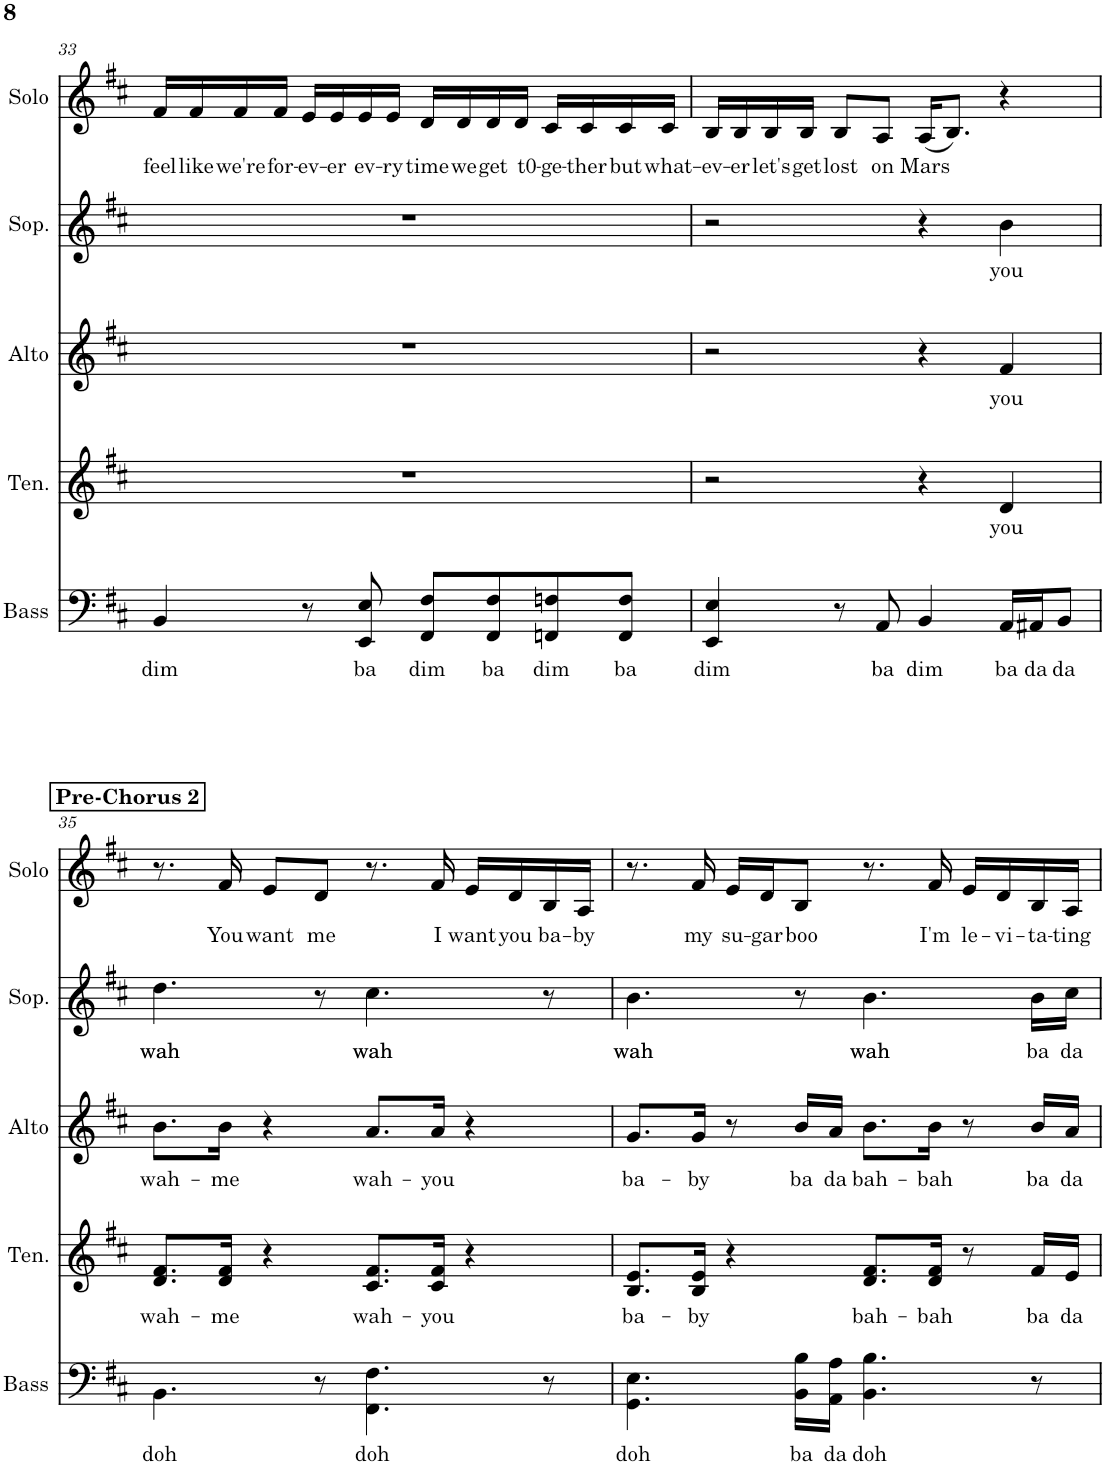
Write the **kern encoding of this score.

**kern	**text	**kern	**text	**kern	**text	**kern	**text	**kern	**text
*part5	*part5	*part4	*part4	*part3	*part3	*part2	*part2	*part1	*part1
*staff5	*staff5	*staff4	*staff4	*staff3	*staff3	*staff2	*staff2	*staff1	*staff1
*I"Bass	*	*I"Tenor	*	*I"Alto	*	*I"Soprano	*	*I"Solo	*
*I'Bass	*	*I'Ten.	*	*I'Alto	*	*I'Sop.	*	*I'Solo	*
!!LO:PB:g=z
*clefF4	*	*clefG2	*	*clefG2	*	*clefG2	*	*clefG2	*
*k[f#c#]	*	*k[f#c#]	*	*k[f#c#]	*	*k[f#c#]	*	*k[f#c#]	*
*M4/4	*	*M4/4	*	*M4/4	*	*M4/4	*	*M4/4	*
=33	=33	=33	=33	=33	=33	=33	=33	=33	=33
!	!LO:LY:b	!	!	!	!	!	!	!	!LO:LY:b
4BB/	dim	1r	.	1r	.	1r	.	16f#/LL	feel
!	!	!	!	!	!	!	!	!	!LO:LY:b
.	.	.	.	.	.	.	.	16f#/	like
!	!	!	!	!	!	!	!	!	!LO:LY:b
.	.	.	.	.	.	.	.	16f#/	we're
!	!	!	!	!	!	!	!	!	!LO:LY:b
.	.	.	.	.	.	.	.	16f#/JJ	for-
!	!	!	!	!	!	!	!	!	!LO:LY:b
8r	.	.	.	.	.	.	.	16e/LL	-ev-
!	!	!	!	!	!	!	!	!	!LO:LY:b
.	.	.	.	.	.	.	.	16e/	-er
!	!LO:LY:b	!	!	!	!	!	!	!	!LO:LY:b
8EE/ 8E/	ba	.	.	.	.	.	.	16e/	ev-
!	!	!	!	!	!	!	!	!	!LO:LY:b
.	.	.	.	.	.	.	.	16e/JJ	-ry
!	!LO:LY:b	!	!	!	!	!	!	!	!LO:LY:b
8FF#/ 8F#/L	dim	.	.	.	.	.	.	16d/LL	time
!	!	!	!	!	!	!	!	!	!LO:LY:b
.	.	.	.	.	.	.	.	16d/	we
!	!LO:LY:b	!	!	!	!	!	!	!	!LO:LY:b
8FF#/ 8F#/	ba	.	.	.	.	.	.	16d/	get
!	!	!	!	!	!	!	!	!	!LO:LY:b
.	.	.	.	.	.	.	.	16d/JJ	t0-
!	!LO:LY:b	!	!	!	!	!	!	!	!LO:LY:b
8FFn/ 8Fn/	dim	.	.	.	.	.	.	16c#/LL	-ge-
!	!	!	!	!	!	!	!	!	!LO:LY:b
.	.	.	.	.	.	.	.	16c#/	-ther
!	!LO:LY:b	!	!	!	!	!	!	!	!LO:LY:b
8FF/ 8F/J	ba	.	.	.	.	.	.	16c#/	but
!	!	!	!	!	!	!	!	!	!LO:LY:b
.	.	.	.	.	.	.	.	16c#/JJ	what-
=34	=34	=34	=34	=34	=34	=34	=34	=34	=34
!	!LO:LY:b	!	!	!	!	!	!	!	!LO:LY:b
4EE/ 4E/	dim	2r	.	2r	.	2r	.	16B/LL	-ev-
!	!	!	!	!	!	!	!	!	!LO:LY:b
.	.	.	.	.	.	.	.	16B/	-er
!	!	!	!	!	!	!	!	!	!LO:LY:b
.	.	.	.	.	.	.	.	16B/	let's
!	!	!	!	!	!	!	!	!	!LO:LY:b
.	.	.	.	.	.	.	.	16B/JJ	get
!	!	!	!	!	!	!	!	!	!LO:LY:b
8r	.	.	.	.	.	.	.	8B/L	lost
!	!LO:LY:b	!	!	!	!	!	!	!	!LO:LY:b
8AA/	ba	.	.	.	.	.	.	8A/J	on
!	!LO:LY:b	!	!	!	!	!	!	!	!LO:LY:b
4BB/	dim	4r	.	4r	.	4r	.	(<16A/KL	Mars
.	.	.	.	.	.	.	.	8.B/J)	.
!	!LO:LY:b	!	!LO:LY:b	!	!LO:LY:b	!	!LO:LY:b	!	!
16AA/LL	ba	4d/	you	4f#/	you	4b\	you	4r	.
!	!LO:LY:b	!	!	!	!	!	!	!	!
16AA#X/J	da	.	.	.	.	.	.	.	.
!	!LO:LY:b	!	!	!	!	!	!	!	!
8BB/J	da	.	.	.	.	.	.	.	.
!!LO:LB:g=z
!!LO:REH:place=s1:a:B:cj:t=Pre-Chorus 2
=35	=35	=35	=35	=35	=35	=35	=35	=35	=35
!	!LO:LY:b	!	!LO:LY:b	!	!LO:LY:b	!	!LO:LY:b	!	!
4.BB\	doh	8.d/ 8.f#/L	wah-	8.b\L	wah-	4.dd\	wah	8.r	.
!	!	!	!LO:LY:b	!	!LO:LY:b	!	!	!	!LO:LY:b
.	.	16d/ 16f#/Jk	-me	16b\Jk	-me	.	.	16f#/	You
!	!	!	!	!	!	!	!	!	!LO:LY:b
.	.	4r	.	4r	.	.	.	8e/L	want
!	!	!	!	!	!	!	!	!	!LO:LY:b
8r	.	.	.	.	.	8r	.	8d/J	me
!	!LO:LY:b	!	!LO:LY:b	!	!LO:LY:b	!	!LO:LY:b	!	!
4.FF#\ 4.F#\	doh	8.c#/ 8.f#/L	wah-	8.a/L	wah-	4.cc#\	wah	8.r	.
!	!	!	!LO:LY:b	!	!LO:LY:b	!	!	!	!LO:LY:b
.	.	16c#/ 16f#/Jk	-you	16a/Jk	-you	.	.	16f#/	I
!	!	!	!	!	!	!	!	!	!LO:LY:b
.	.	4r	.	4r	.	.	.	16e/LL	want
!	!	!	!	!	!	!	!	!	!LO:LY:b
.	.	.	.	.	.	.	.	16d/	you
!	!	!	!	!	!	!	!	!	!LO:LY:b
8r	.	.	.	.	.	8r	.	16B/	ba-
!	!	!	!	!	!	!	!	!	!LO:LY:b
.	.	.	.	.	.	.	.	16A/JJ	-by
=36	=36	=36	=36	=36	=36	=36	=36	=36	=36
!	!LO:LY:b	!	!LO:LY:b	!	!LO:LY:b	!	!LO:LY:b	!	!
4.GG\ 4.E\	doh	8.B/ 8.e/L	ba-	8.g/L	ba-	4.b\	wah	8.r	.
!	!	!	!LO:LY:b	!	!LO:LY:b	!	!	!	!LO:LY:b
.	.	16B/ 16e/Jk	-by	16g/Jk	-by	.	.	16f#/	my
!	!	!	!	!	!	!	!	!	!LO:LY:b
.	.	4r	.	8r	.	.	.	16e/LL	su-
!	!	!	!	!	!	!	!	!	!LO:LY:b
.	.	.	.	.	.	.	.	16d/J	-gar
!	!LO:LY:b	!	!	!	!LO:LY:b	!	!	!	!LO:LY:b
16BB\ 16B\LL	ba	.	.	16b/LL	ba	8r	.	8B/J	boo
!	!LO:LY:b	!	!	!	!LO:LY:b	!	!	!	!
16AA\ 16A\JJ	da	.	.	16a/JJ	da	.	.	.	.
!	!LO:LY:b	!	!LO:LY:b	!	!LO:LY:b	!	!LO:LY:b	!	!
4.BB\ 4.B\	doh	8.d/ 8.f#/L	bah-	8.b\L	bah-	4.b\	wah	8.r	.
!	!	!	!LO:LY:b	!	!LO:LY:b	!	!	!	!LO:LY:b
.	.	16d/ 16f#/Jk	-bah	16b\Jk	-bah	.	.	16f#/	I'm
!	!	!	!	!	!	!	!	!	!LO:LY:b
.	.	8r	.	8r	.	.	.	16e/LL	le-
!	!	!	!	!	!	!	!	!	!LO:LY:b
.	.	.	.	.	.	.	.	16d/	-vi-
!	!	!	!LO:LY:b	!	!LO:LY:b	!	!LO:LY:b	!	!LO:LY:b
8r	.	16f#/LL	ba	16b/LL	ba	16b\LL	ba	16B/	-ta-
!	!	!	!LO:LY:b	!	!LO:LY:b	!	!LO:LY:b	!	!LO:LY:b
.	.	16e/JJ	da	16a/JJ	da	16cc#\JJ	da	16A/JJ	-ting
=	=	=	=	=	=	=	=	=	=
*-	*-	*-	*-	*-	*-	*-	*-	*-	*-
